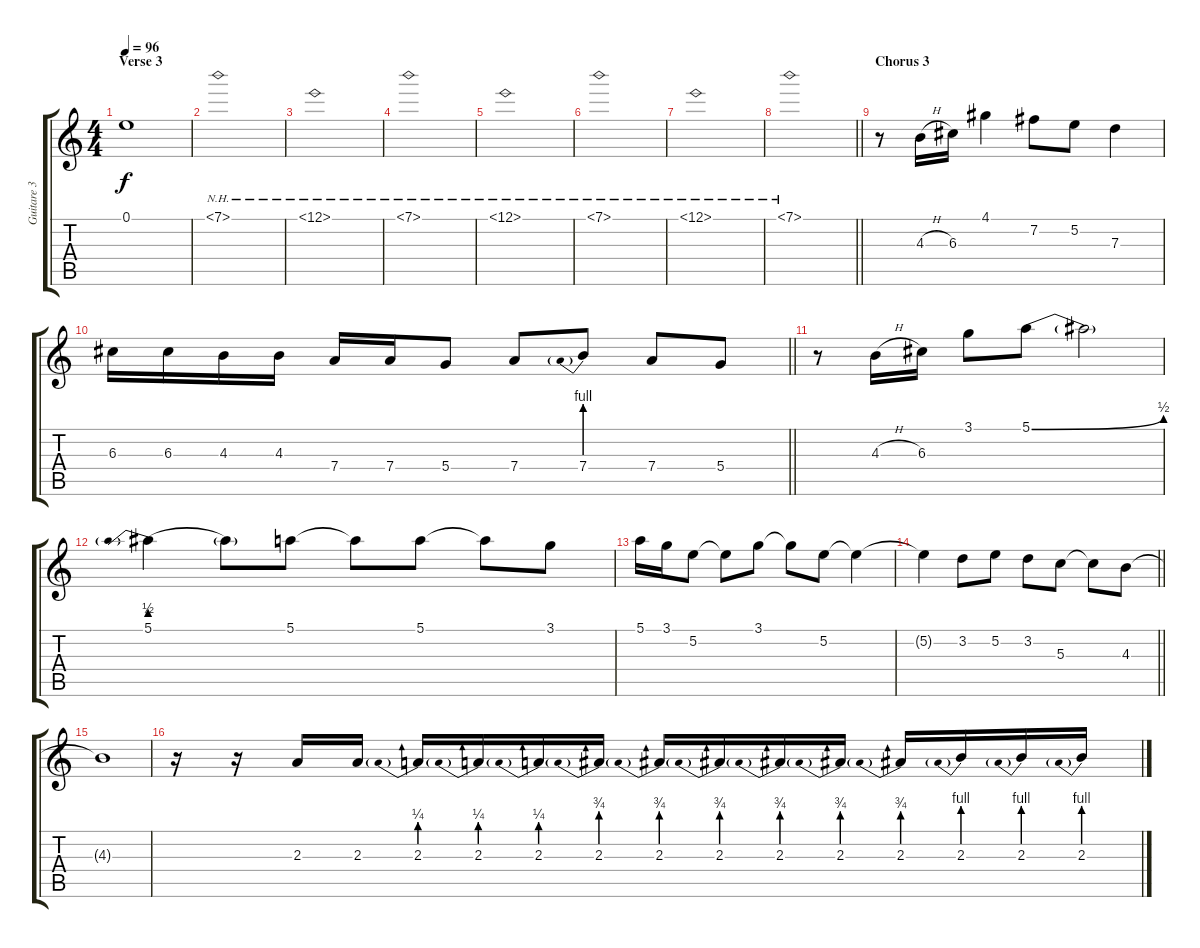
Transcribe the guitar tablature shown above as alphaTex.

\track ("Guitare 3 (Solo)" "Guitare 3 ") {instrument electricguitarclean}
\staff {score tabs}
\tuning (E4 B3 G3 D3 A2 E2) {hide}
\ts (4 4)
\section ("" "Verse 3")
\tempo 96
\clef g2
\ks c
0.1.1{dy f} |
7.1{nh}.1 |
12.1{nh}.1 |
7.1{nh}.1 |
12.1{nh}.1 |
7.1{nh}.1 |
12.1{nh}.1 |
\barLineRight lightlight
7.1{nh}.1 |
\section ("" "Chorus 3")
r.8 4.3{h}.16 6.3.16 4.1.4 7.2.8 5.2.8 7.3.4 |
\barLineRight lightlight
6.3.16 6.3.16 4.3.16 4.3.16 7.4.16 7.4.16 5.4.8 7.4.8 7.4{be (prebend 0 4 60 4)}.8 7.4.8 5.4.8 |
r.8 4.3{h}.16 6.3.16 3.1.8 5.1{be (bend 0 0 60 2)}.8 5.1{t}.2 |
5.1{be (prebend 0 2 60 2)}.4 5.1{t}.8 5.1.8 5.1{t}.8 5.1.8 5.1{t}.8 3.1.8 |
5.1.16 3.1.16 5.2.8 5.2{t}.8 3.1.8 3.1{t}.8 5.2.8 5.2{t}.4 |
\barLineRight lightlight
5.2{t}.4 3.2.8 5.2.8 3.2.8 5.3.8 5.3{t}.8 4.3.8 |
4.3{t}.1 |
r.16 r.16 2.3.16 2.3.16 2.3{be (prebend 0 1 60 1)}.16 2.3{be (prebend 0 1 60 1)}.16 2.3{be (prebend 0 1 60 1)}.16 2.3{be (prebend 0 3 60 3)}.16 2.3{be (prebend 0 3 60 3)}.16 2.3{be (prebend 0 3 60 3)}.16 2.3{be (prebend 0 3 60 3)}.16 2.3{be (prebend 0 3 60 3)}.16 2.3{be (prebend 0 3 60 3)}.16 2.3{be (prebend 0 4 60 4)}.16 2.3{be (prebend 0 4 60 4)}.16 2.3{be (prebend 0 4 60 4)}.16
